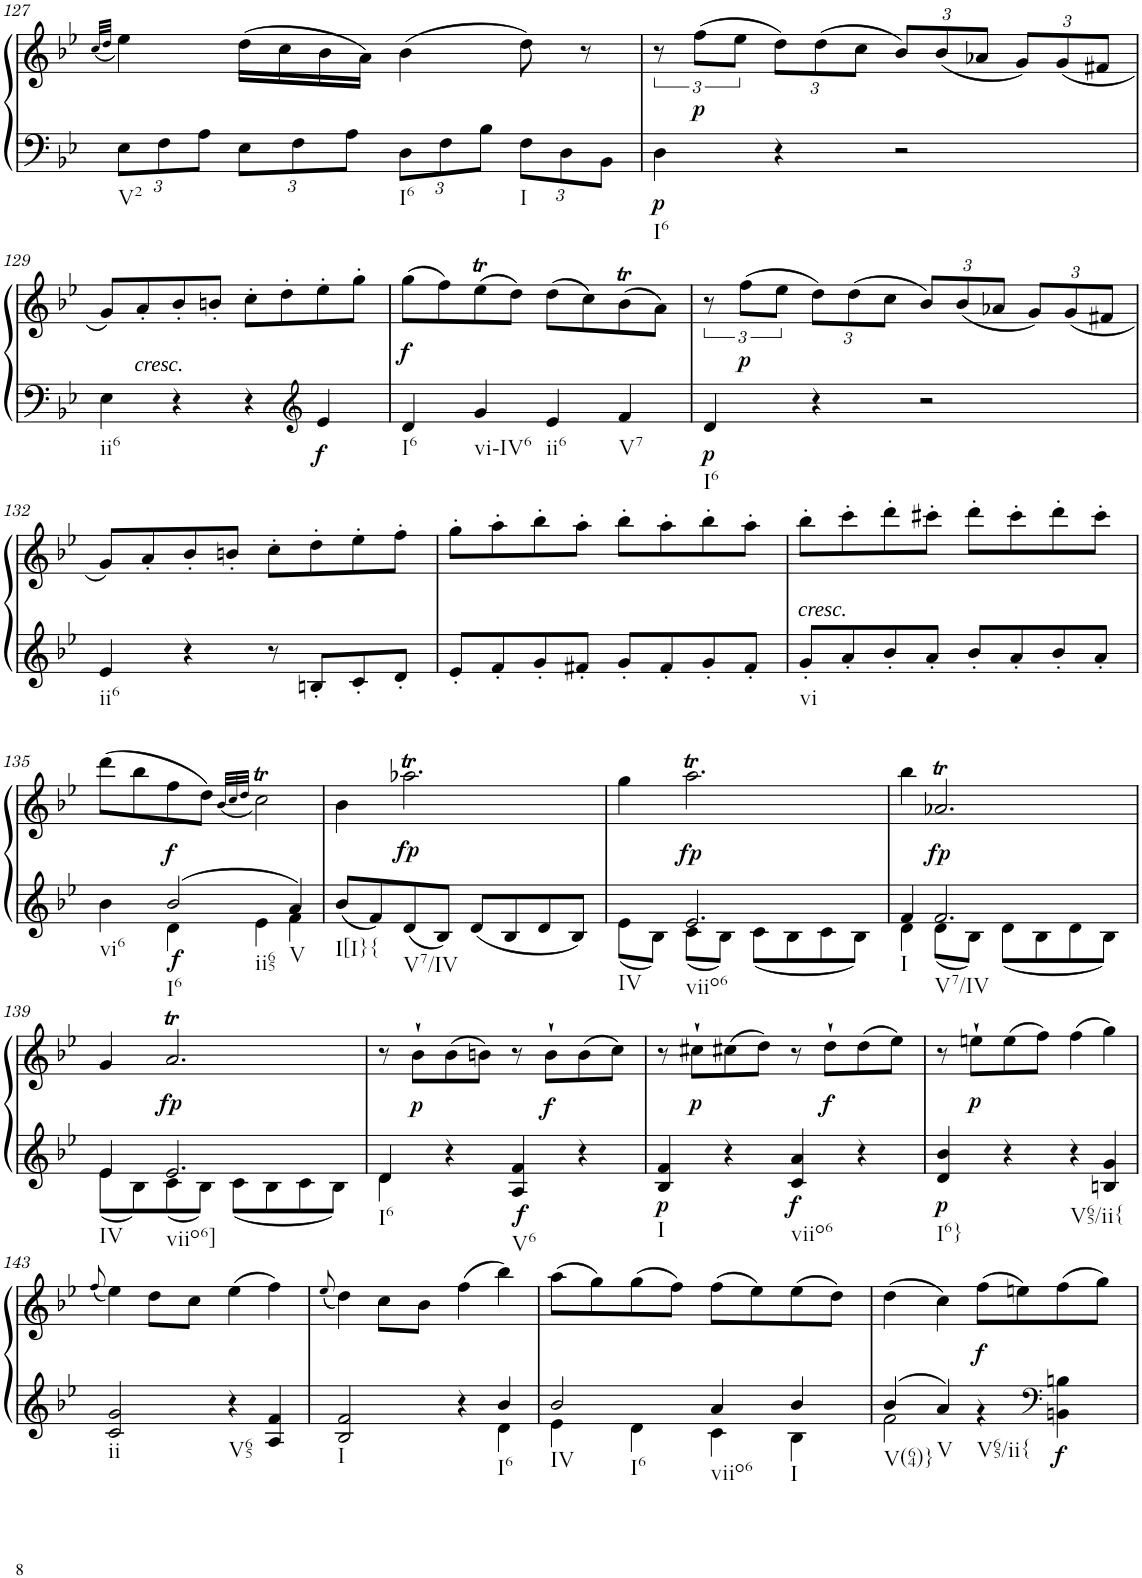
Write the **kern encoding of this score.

**kern	**kern	**dynam
*part1	*part1	*part1
*staff2	*staff1	*staff1/2
*I"Klavier linke Hand	*	*
!!LO:PB:g=z
*clefF4	*clefG2	*
*k[b-e-]	*k[b-e-]	*
*M2/2	*M2/2	*
*met(c|)	*met(c|)	*
=127	=127	=127
.	(32qcc/LLL	.
.	32qdd/JJJ	.
*Xbrackettup	*	*
!LO:TX:b:t=V2	!	!
12E-\L	4ee-\)	.
12F\	.	.
12A\J	.	.
12E-\L	(16dd\LL	.
.	16cc\	.
12F\	.	.
.	16b-\	.
12A\J	.	.
.	16a\JJ)	.
!LO:TX:b:t=I6	!	!
12D\L	(4b-\	.
12F\	.	.
12B-\J	.	.
!LO:TX:b:t=I	!	!
12F\L	8dd\)	.
12D\	.	.
.	8r	.
12BB-\J	.	.
=128	=128	=128
!LO:TX:b:t=I6	!	!
!	!	!LO:DY:b=2
4D\	12r	p
!	!	!LO:DY:b
.	(12ff\L	p
.	12ee-\J	.
*	*Xbrackettup	*
4r	12dd\L)	.
.	(12dd\	.
.	12cc\J	.
2r	12b-/L)	.
.	(12b-/	.
.	12a-X/J	.
.	12g/L)	.
.	(12g/	.
.	12f#X/J	.
!!LO:LB:g=z
=129	=129	=129
!LO:TX:b:t=ii6	!	!
4E-\	8g/L)	.
!	!LO:TX:b:i:t=cresc.	!
.	8a'/	.
4r	8b-'/	.
.	8bn'/J	.
4r	8cc'\L	.
.	8dd'\	.
*clefG2	*	*
!	!	!LO:DY:b=2
4e-/	8ee-'\	f
.	8gg'\J	.
=130	=130	=130
!LO:TX:b:t=I6	!	!
!	!	!LO:DY:b
4d/	(8gg\L	f
.	8ff\)	.
!LO:TX:b:t=vi-IV6	!	!
4g/	(8ee-T\	.
.	8dd\J)	.
!LO:TX:b:t=ii6	!	!
4e-/	(8dd\L	.
.	8cc\)	.
!LO:TX:b:t=V7	!	!
4f/	(8b-T\	.
.	8a\J)	.
=131	=131	=131
*	*brackettup	*
!LO:TX:b:t=I6	!	!
!	!	!LO:DY:b=2
4d/	12r	p
!	!	!LO:DY:b
.	(12ff\L	p
.	12ee-\J	.
*	*Xbrackettup	*
4r	12dd\L)	.
.	(12dd\	.
.	12cc\J	.
2r	12b-/L)	.
.	(12b-/	.
.	12a-X/J	.
.	12g/L)	.
.	(12g/	.
.	12f#X/J	.
!!LO:LB:g=z
=132	=132	=132
!LO:TX:b:t=ii6	!	!
4e-/	8g/L)	.
.	8a'/	.
4r	8b-'/	.
.	8bn'/J	.
8r	8cc'\L	.
8Bn'/L	8dd'\	.
8c'/	8ee-'\	.
8d'/J	8ff'\J	.
=133	=133	=133
8e-'/L	8gg'\L	.
8f'/	8aa'\	.
8g'/	8bb-'\	.
8f#X'/J	8aa'\J	.
8g'/L	8bb-'\L	.
8f#'/	8aa'\	.
8g'/	8bb-'\	.
8f#'/J	8aa'\J	.
=134	=134	=134
!	!LO:TX:b:i:t=cresc.	!
!LO:TX:b:t=vi	!	!
8g'/L	8bb-'\L	.
8a'/	8ccc'\	.
8b-'/	8ddd'\	.
8a'/J	8ccc#X'\J	.
8b-'/L	8ddd'\L	.
8a'/	8ccc#'\	.
8b-'/	8ddd'\	.
8a'/J	8ccc#'\J	.
!!LO:LB:g=z
=135	=135	=135
*^	*	*
!LO:TX:b:t=vi6	!	!	!
4ryy	4b-\	(8ddd\L	.
.	.	8bb-\	.
!LO:TX:b:t=I6	!	!	!
!LO:TX:b:t=ii65	!	!	!
!	!	!	!LO:DY:b=2
!	!	!	!LO:DY:n=1:b
2b-/	4d\	8ff\	f f
.	.	8dd\J)	.
.	.	(32qb-/LLL	.
.	.	32qcc/	.
.	.	32qdd/JJJ	.
.	4e-\	2ccT\)	.
!LO:TX:b:t=V	!	!	!
4a/	4f\	.	.
=136	=136	=136	=136
!LO:TX:b:t=I[I}{	!	!	!
*v	*v	*	*
8b-/L	4b-\	.
8f/	.	.
!LO:TX:b:t=V7/IV	!	!
!	!	!LO:DY:b
8d/	2.aa-XT\	fp
8B-/J	.	.
8d/L	.	.
8B-/	.	.
8d/	.	.
8B-/J	.	.
=137	=137	=137
*^	*	*
!LO:TX:b:t=IV	!	!	!
4ryy	8e-\L	4gg\	.
.	8B-\J	.	.
!LO:TX:b:t=viio6	!	!	!
!	!	!	!LO:DY:b
2.e-/	8c\L	2.aat\	fp
.	8B-\J	.	.
.	8c\L	.	.
.	8B-\	.	.
.	8c\	.	.
.	8B-\J	.	.
=138	=138	=138	=138
!LO:TX:b:t=I	!	!	!
4f/	4d\	4bb-\	.
!LO:TX:b:t=V7/IV	!	!	!
!	!	!	!LO:DY:b
2.f/	8d\L	2.a-XT/	fp
.	8B-\J	.	.
.	8d\L	.	.
.	8B-\	.	.
.	8d\	.	.
.	8B-\J	.	.
!!LO:LB:g=z
=139	=139	=139	=139
!LO:TX:b:t=IV	!	!	!
4e-/	8e-\L	4g/	.
.	8B-\	.	.
!LO:TX:b:t=viio6]	!	!	!
!	!	!	!LO:DY:b
2.e-/	8c\	2.at/	fp
.	8B-\J	.	.
.	8c\L	.	.
.	8B-\	.	.
.	8c\	.	.
.	8B-\J	.	.
=140	=140	=140	=140
!LO:TX:b:t=I6	!	!	!
4d/	4d\	8r	.
!	!	!	!LO:DY:b
.	.	8b-`\L	p
4r	2.ryy	(8b-\	.
.	.	8bn\J)	.
!LO:TX:b:t=V6	!	!	!
!	!	!	!LO:DY:b=2
4A/ 4f/	.	8r	f
!	!	!	!LO:DY:b
.	.	8b`\L	f
4r	.	(8b\	.
.	.	8cc\J)	.
*v	*v	*	*
=141	=141	=141
!LO:TX:b:t=I	!	!
!	!	!LO:DY:b=2
4B-/ 4f/	8r	p
!	!	!LO:DY:b
.	8cc#X`\L	p
4r	(8cc#X\	.
.	8dd\J)	.
!LO:TX:b:t=viio6	!	!
!	!	!LO:DY:b=2
4c/ 4a/	8r	f
!	!	!LO:DY:b
.	8dd`\L	f
4r	(8dd\	.
.	8ee-\J)	.
=142	=142	=142
!LO:TX:b:t=I6}	!	!
!	!	!LO:DY:b=2
4d/ 4b-/	8r	p
!	!	!LO:DY:b
.	8een`\L	p
4r	(8ee\	.
.	8ff\J)	.
!LO:TX:b:t=V65/ii{	!	!
4r	(4ff\	.
4Bn/ 4g/	4gg\)	.
!!LO:LB:g=z
=143	=143	=143
.	(8qff/	.
!LO:TX:b:t=ii	!	!
2c/ 2g/	4ee-\)	.
.	8dd\L	.
.	8cc\J	.
!LO:TX:b:t=V65	!	!
4r	(4ee-\	.
4A/ 4f/	4ff\)	.
=144	=144	=144
.	(8qee-/	.
*^	*	*
!LO:TX:b:t=I	!	!	!
2B-/ 2f/	2.ryy	4dd\)	.
.	.	8cc\L	.
.	.	8b-\J	.
4r	.	(4ff\	.
!LO:TX:b:t=I6	!	!	!
4b-/	4d\	4bb-\)	.
=145	=145	=145	=145
!LO:TX:b:t=IV	!	!	!
!LO:TX:b:t=I6	!	!	!
2b-/	4e-\	(8aa\L	.
.	.	8gg\)	.
.	4d\	(8gg\	.
.	.	8ff\J)	.
!LO:TX:b:t=viio6	!	!	!
4a/	4c\	(8ff\L	.
.	.	8ee-\)	.
!LO:TX:b:t=I	!	!	!
4b-/	4B-\	(8ee-\	.
.	.	8dd\J)	.
=146	=146	=146	=146
!LO:TX:b:t=V(64)}	!	!	!
4b-/	2f\	(4dd\	.
!LO:TX:b:t=V	!	!	!
4a/	.	4cc\)	.
!LO:TX:b:t=V65/ii{	!	!	!
!	!	!	!LO:DY:b
4ryy	4r	(8ff\L	f
.	.	8een\)	.
*clefF4	*	*	*
!	!	!	!LO:DY:b=2
4ryy	4BBn\ 4Bn\	(8ff\	f
.	.	8gg\J)	.
*v	*v	*	*
=	=	=
*-	*-	*-
